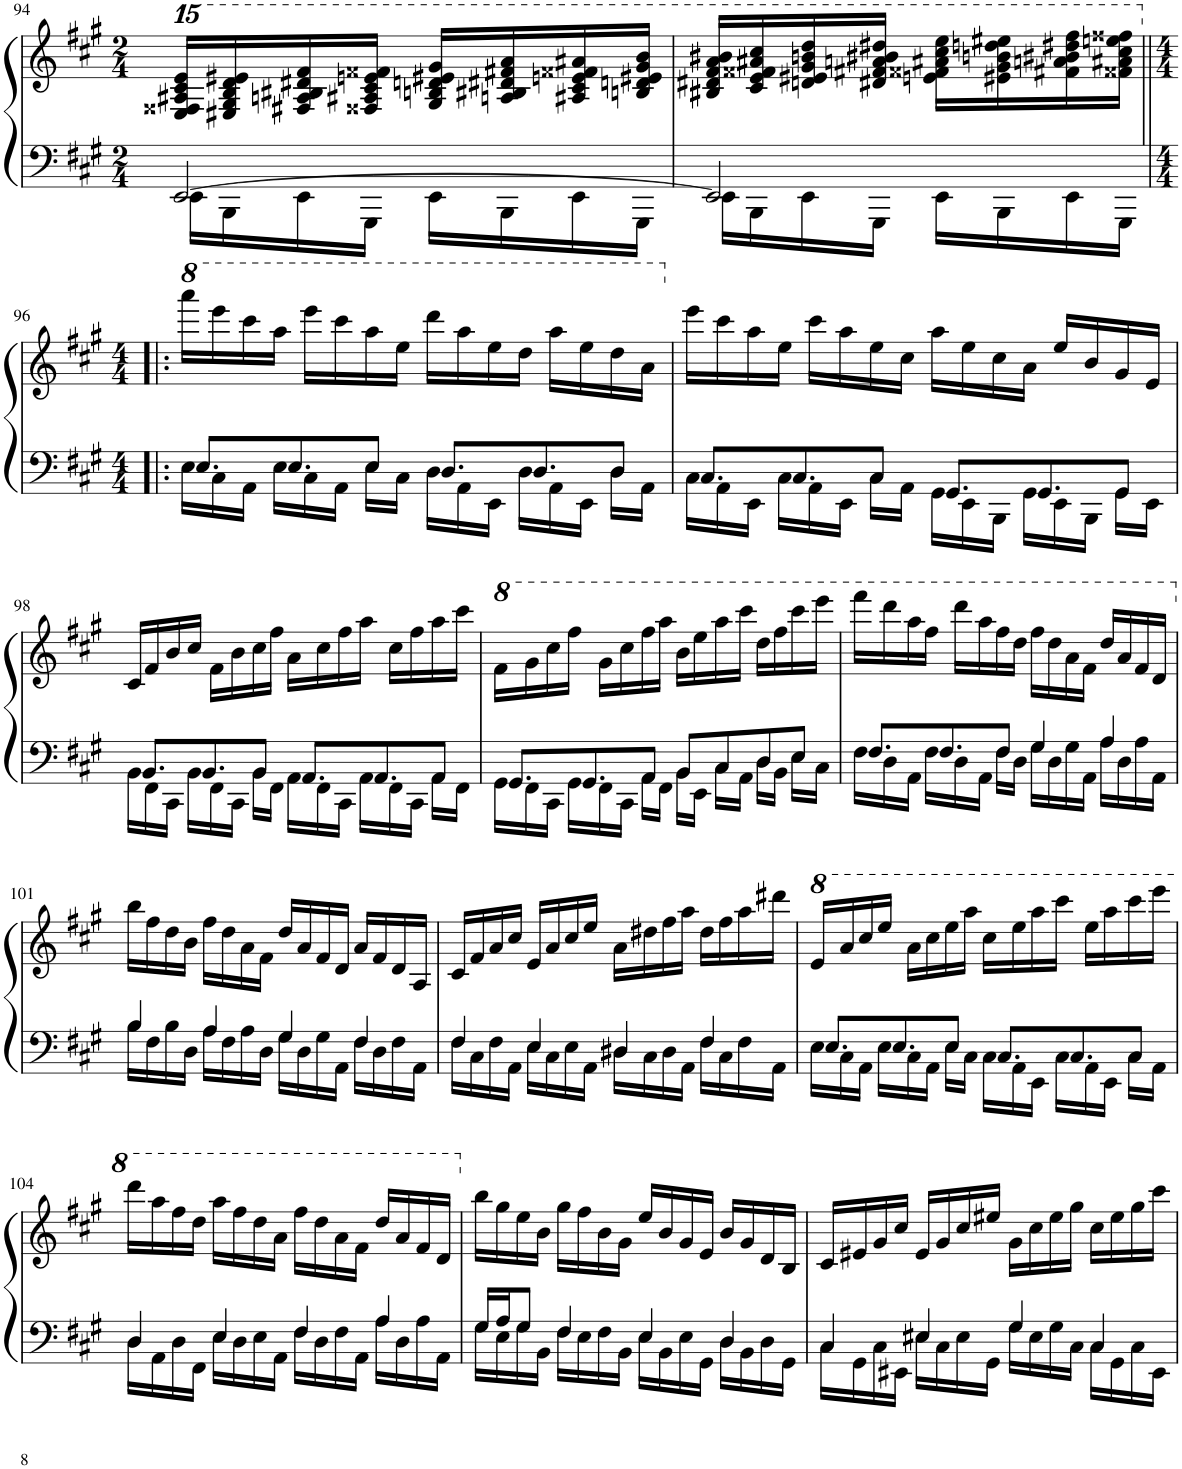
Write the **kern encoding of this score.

**kern	**kern
*part1	*part1
*staff2	*staff1
*I"Piano	*
*I'Pno.	*
!!LO:PB:g=z
*clefF4	*clefG2
*k[f#c#g#]	*k[f#c#g#]
*M2/4	*M2/4
=94	=94
*^	*
*	*	*15ma
[2EE/	16EE\LL	16ee/ 16ff##X/ 16aa#X/ 16ccc#/ 16eee/LL
.	16BBB\	16ee#X/ 16gg#/ 16bb/ 16ddd/ 16eee#X/
.	16EE\	16ff#X/ 16aan/ 16bb#X/ 16ddd#X/ 16fff#/
.	16GGG#\JJ	16ff##X/ 16aa#X/ 16ccc#/ 16eeen/ 16fff##X/JJ
.	16EE\LL	16gg#/ 16bbn/ 16dddn/ 16eee#X/ 16ggg#/LL
.	16BBB\	16aan/ 16bb#X/ 16ddd#X/ 16fff#X/ 16aaa/
.	16EE\	16aa#X/ 16ccc#/ 16eeen/ 16fff##X/ 16aaa#X/
.	16GGG#\JJ	16bbn/ 16dddn/ 16eee#X/ 16ggg#/ 16bbb/JJ
=95	=95	=95
2EE/]	16EE\LL	16bb#X/ 16ddd#X/ 16fff#/ 16aaa/ 16bbb#X/LL
.	16BBB\	16ccc#/ 16eee/ 16fff##X/ 16aaa#X/ 16cccc#/
.	16EE\	16dddn/ 16eee#X/ 16ggg#/ 16bbbn/ 16dddd/
.	16GGG#\JJ	16ddd#X/ 16fff#X/ 16aaan/ 16bbb#X/ 16dddd#X/JJ
.	16EE\LL	16eeen\ 16fff##X\ 16aaa#X\ 16cccc#\ 16eeee\LL
.	16BBB\	16eee#X\ 16ggg#\ 16bbbn\ 16ddddn\ 16eeee#X\
.	16EE\	16fff#X\ 16aaan\ 16bbb#X\ 16dddd#X\ 16ffff#\
.	16GGG#\JJ	16fff##X\ 16aaa#X\ 16cccc#\ 16eeeen\ 16ffff##X\JJ
!!LO:LB:g=z
=96!|:	=96!|:	=96!|:
*M4/4	*	*M4/4
*	*	*X15ma
*	*	*8va
8.E/L	16E\LL	16aaaa\LL
.	16C#\	16eeee\
.	16AA\JJ	16cccc#\
8.E/	16E\LL	16aaa\JJ
.	16C#\	16eeee\LL
.	16AA\JJ	16cccc#\
8E/J	16E\LL	16aaa\
.	16C#\JJ	16eee\JJ
8.D/L	16D\LL	16dddd\LL
.	16AA\	16aaa\
.	16EE\JJ	16eee\
8.D/	16D\LL	16ddd\JJ
.	16AA\	16aaa\LL
.	16EE\JJ	16eee\
8D/J	16D\LL	16ddd\
.	16AA\JJ	16aa\JJ
=97	=97	=97
*	*	*X8va
8.C#/L	16C#\LL	16eee\LL
.	16AA\	16ccc#\
.	16EE\JJ	16aa\
8.C#/	16C#\LL	16ee\JJ
.	16AA\	16ccc#\LL
.	16EE\JJ	16aa\
8C#/J	16C#\LL	16ee\
.	16AA\JJ	16cc#\JJ
8.GG#/L	16GG#\LL	16aa\LL
.	16EE\	16ee\
.	16BBB\JJ	16cc#\
8.GG#/	16GG#\LL	16a\JJ
.	16EE\	16ee/LL
.	16BBB\JJ	16b/
8GG#/J	16GG#\LL	16g#/
.	16EE\JJ	16e/JJ
!!LO:LB:g=z
=98	=98	=98
8.BB/L	16BB\LL	16c#/LL
.	16FF#\	16f#/
.	16CC#\JJ	16b/
8.BB/	16BB\LL	16cc#/JJ
.	16FF#\	16f#\LL
.	16CC#\JJ	16b\
8BB/J	16BB\LL	16cc#\
.	16FF#\JJ	16ff#\JJ
8.AA/L	16AA\LL	16a\LL
.	16FF#\	16cc#\
.	16CC#\JJ	16ff#\
8.AA/	16AA\LL	16aa\JJ
.	16FF#\	16cc#\LL
.	16CC#\JJ	16ff#\
8AA/J	16AA\LL	16aa\
.	16FF#\JJ	16ccc#\JJ
=99	=99	=99
*	*	*8va
8.GG#/L	16GG#\LL	16ff#\LL
.	16FF#\	16gg#\
.	16CC#\JJ	16ccc#\
8.GG#/	16GG#\LL	16fff#\JJ
.	16FF#\	16gg#\LL
.	16CC#\JJ	16ccc#\
8AA/J	16AA\LL	16fff#\
.	16FF#\JJ	16aaa\JJ
8BB/L	16BB\LL	16bb\LL
.	16EE\JJ	16eee\
8C#/	16C#\LL	16aaa\
.	16AA\JJ	16cccc#\JJ
8D/	16D\LL	16ddd\LL
.	16BB\JJ	16fff#\
8E/J	16E\LL	16cccc#\
.	16C#\JJ	16eeee\JJ
=100	=100	=100
8.F#/L	16F#\LL	16ffff#\LL
.	16D\	16dddd\
.	16AA\JJ	16aaa\
8.F#/	16F#\LL	16fff#\JJ
.	16D\	16dddd\LL
.	16AA\JJ	16aaa\
8F#/J	16F#\LL	16fff#\
.	16D\JJ	16ddd\JJ
4G#/	16G#\LL	16fff#\LL
.	16D\	16ddd\
.	16G#\	16aa\
.	16AA\JJ	16ff#\JJ
4A/	16A\LL	16ddd/LL
.	16D\	16aa/
.	16A\	16ff#/
.	16AA\JJ	16dd/JJ
!!LO:LB:g=z
=101	=101	=101
*	*	*X8va
4B/	16B\LL	16bb\LL
.	16F#\	16ff#\
.	16B\	16dd\
.	16D\JJ	16b\JJ
4A/	16A\LL	16ff#\LL
.	16F#\	16dd\
.	16A\	16a\
.	16D\JJ	16f#\JJ
4G#/	16G#\LL	16dd/LL
.	16D\	16a/
.	16G#\	16f#/
.	16AA\JJ	16d/JJ
4F#/	16F#\LL	16a/LL
.	16D\	16f#/
.	16F#\	16d/
.	16AA\JJ	16A/JJ
=102	=102	=102
4F#/	16F#\LL	16c#/LL
.	16C#\	16f#/
.	16F#\	16a/
.	16AA\JJ	16cc#/JJ
4E/	16E\LL	16e/LL
.	16C#\	16a/
.	16E\	16cc#/
.	16AA\JJ	16ee/JJ
4D#X/	16D#\LL	16a\LL
.	16C#\	16dd#X\
.	16D#\	16ff#\
.	16AA\JJ	16aa\JJ
4F#/	16F#\LL	16dd#\LL
.	16C#\	16ff#\
.	16F#\	16aa\
.	16AA\JJ	16ddd#X\JJ
=103	=103	=103
*	*	*8va
8.E/L	16E\LL	16ee/LL
.	16C#\	16aa/
.	16AA\JJ	16ccc#/
8.E/	16E\LL	16eee/JJ
.	16C#\	16aa\LL
.	16AA\JJ	16ccc#\
8E/J	16E\LL	16eee\
.	16C#\JJ	16aaa\JJ
8.C#/L	16C#\LL	16ccc#\LL
.	16AA\	16eee\
.	16EE\JJ	16aaa\
8.C#/	16C#\LL	16cccc#\JJ
.	16AA\	16eee\LL
.	16EE\JJ	16aaa\
8C#/J	16C#\LL	16cccc#\
.	16AA\JJ	16eeee\JJ
!!LO:LB:g=z
=104	=104	=104
4D/	16D\LL	16dddd\LL
.	16AA\	16aaa\
.	16D\	16fff#\
.	16FF#\JJ	16ddd\JJ
4E/	16E\LL	16aaa\LL
.	16D\	16fff#\
.	16E\	16ddd\
.	16AA\JJ	16aa\JJ
4F#/	16F#\LL	16fff#\LL
.	16D\	16ddd\
.	16F#\	16aa\
.	16AA\JJ	16ff#\JJ
4A/	16A\LL	16ddd/LL
.	16D\	16aa/
.	16A\	16ff#/
.	16AA\JJ	16dd/JJ
=105	=105	=105
*	*	*X8va
16G#/LL	16G#\LL	16bb\LL
16A/J	16E\	16gg#\
8G#/J	16G#\	16ee\
.	16BB\JJ	16b\JJ
4F#/	16F#\LL	16gg#\LL
.	16E\	16ff#\
.	16F#\	16b\
.	16BB\JJ	16g#\JJ
4E/	16E\LL	16ee/LL
.	16BB\	16b/
.	16E\	16g#/
.	16GG#\JJ	16e/JJ
4D/	16D\LL	16b/LL
.	16BB\	16g#/
.	16D\	16d/
.	16GG#\JJ	16B/JJ
=106	=106	=106
4C#/	16C#\LL	16c#/LL
.	16GG#\	16e#X/
.	16C#\	16g#/
.	16EE#X\JJ	16cc#/JJ
4E#X/	16E#\LL	16e#/LL
.	16C#\	16g#/
.	16E#\	16cc#/
.	16GG#\JJ	16ee#X/JJ
4G#/	16G#\LL	16g#\LL
.	16E#\	16cc#\
.	16G#\	16ee#\
.	16C#\JJ	16gg#\JJ
4C#/	16C#\LL	16cc#\LL
.	16GG#\	16ee#\
.	16C#\	16gg#\
.	16EE#\JJ	16ccc#\JJ
*v	*v	*
=	=
*-	*-
